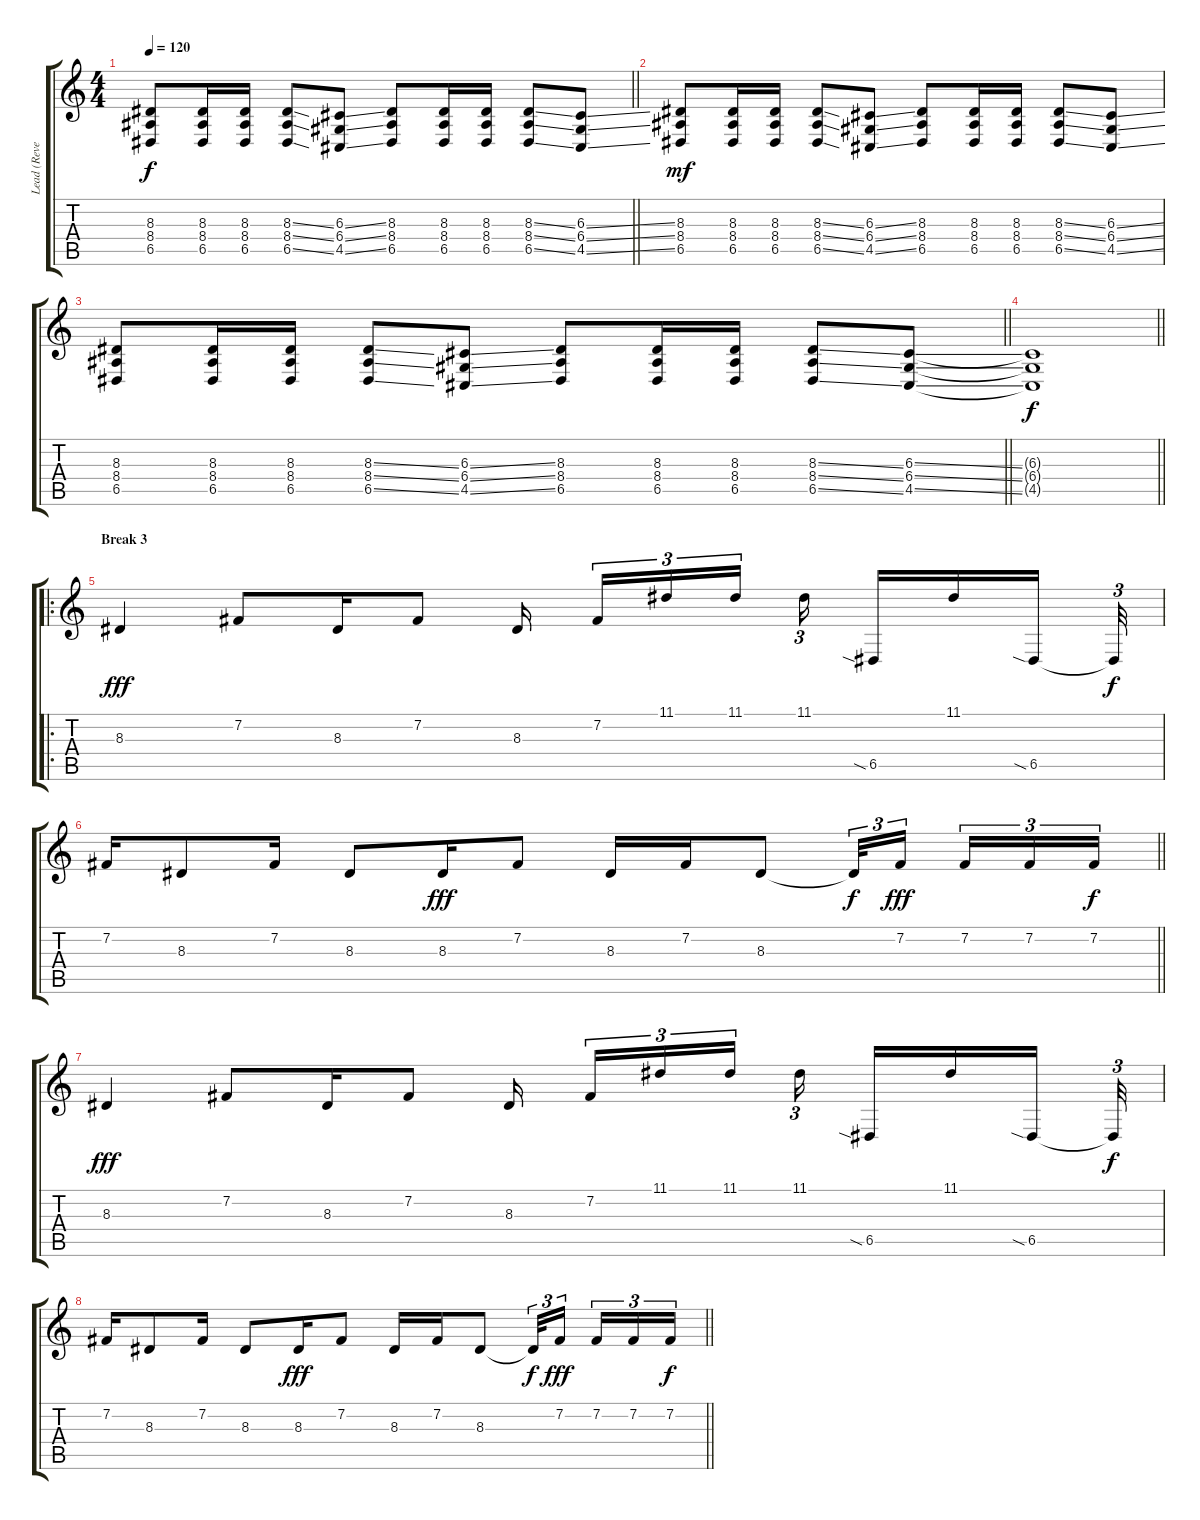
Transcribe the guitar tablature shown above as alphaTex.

\track ("Lead (Reverb)" "Lead (Reve") {instrument orchestralharp}
\staff {score tabs}
\tuning (E4 B3 G3 D3 A2 E2) {hide}
\ts (4 4)
\tempo 120
\clef g2
\barLineRight lightlight
\ks c
(8.3 8.4 6.5).8{dy f} (8.3 8.4 6.5).16 (8.3 8.4 6.5).16 (8.3{ss} 8.4{ss} 6.5{ss}).8 (6.3{ss} 6.4{ss} 4.5{ss}).8 (8.3 8.4 6.5).8 (8.3 8.4 6.5).16 (8.3 8.4 6.5).16 (8.3{ss} 8.4{ss} 6.5{ss}).8 (6.3{ss} 6.4{ss} 4.5{ss}).8 |
(8.3 8.4 6.5).8{dy mf} (8.3 8.4 6.5).16 (8.3 8.4 6.5).16 (8.3{ss} 8.4{ss} 6.5{ss}).8 (6.3{ss} 6.4{ss} 4.5{ss}).8 (8.3 8.4 6.5).8 (8.3 8.4 6.5).16 (8.3 8.4 6.5).16 (8.3{ss} 8.4{ss} 6.5{ss}).8 (6.3{ss} 6.4{ss} 4.5{ss}).8 |
\barLineRight lightlight
(8.3 8.4 6.5).8 (8.3 8.4 6.5).16 (8.3 8.4 6.5).16 (8.3{ss} 8.4{ss} 6.5{ss}).8 (6.3{ss} 6.4{ss} 4.5{ss}).8 (8.3 8.4 6.5).8 (8.3 8.4 6.5).16 (8.3 8.4 6.5).16 (8.3{ss} 8.4{ss} 6.5{ss}).8 (6.3{ss} 6.4{ss} 4.5{ss}).8 |
\barLineRight lightlight
(6.3{t} 6.4{t} 4.5{t}).1{dy f} |
\ro
\section ("" "Break 3")
8.3.4{dy fff volume 10} 7.2.8 8.3.16 7.2.8 8.3.16{beam splitsecondary} 7.2.16{tu (3 2)} 11.1.16{tu (3 2)} 11.1.16{tu (3 2)} 11.1.16{tu (3 2) beam splitsecondary} 6.5{sia}.16 11.1.16 6.5{sia}.16{beam splitsecondary} 6.5{t}.32{tu (3 2) dy f} |
\barLineRight lightlight
7.2.16 8.3.8 7.2.16 8.3.8 8.3.16{dy fff} 7.2.8 8.3.16 7.2.16 8.3.8 8.3{t}.32{tu (3 2) dy f} 7.2.16{tu (3 2) dy fff beam splitsecondary} 7.2.16{tu (3 2)} 7.2.16{tu (3 2)} 7.2.16{tu (3 2) dy f} |
8.3.4{dy fff} 7.2.8 8.3.16 7.2.8 8.3.16{beam splitsecondary} 7.2.16{tu (3 2)} 11.1.16{tu (3 2)} 11.1.16{tu (3 2)} 11.1.16{tu (3 2) beam splitsecondary} 6.5{sia}.16 11.1.16 6.5{sia}.16{beam splitsecondary} 6.5{t}.32{tu (3 2) dy f} |
\barLineRight lightlight
7.2.16 8.3.8 7.2.16 8.3.8 8.3.16{dy fff} 7.2.8 8.3.16 7.2.16 8.3.8 8.3{t}.32{tu (3 2) dy f} 7.2.16{tu (3 2) dy fff beam splitsecondary} 7.2.16{tu (3 2)} 7.2.16{tu (3 2)} 7.2.16{tu (3 2) dy f}
